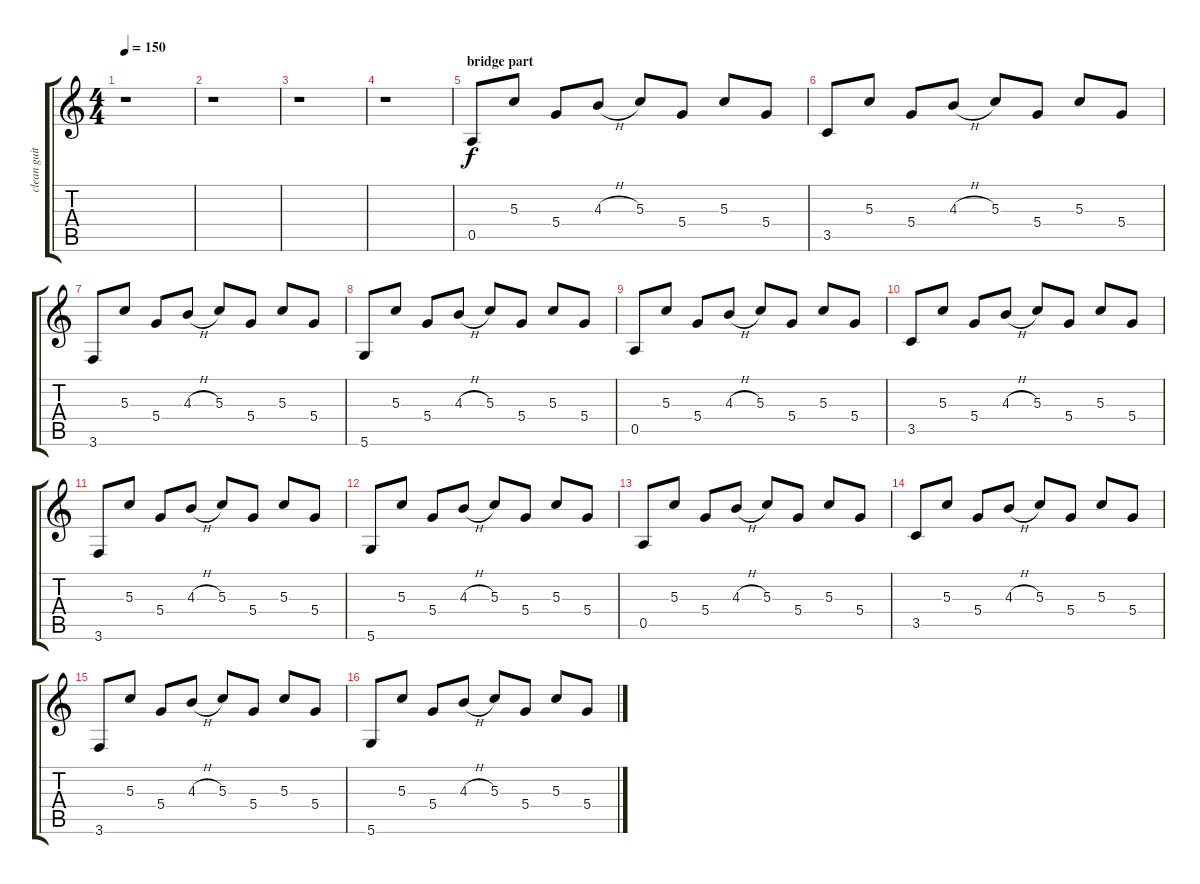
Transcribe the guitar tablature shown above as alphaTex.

\track ("clean guitar" "clean guit") {instrument acousticguitarsteel}
\staff {score tabs}
\tuning (E4 B3 G3 D3 A2 D2) {hide}
\ts (4 4)
\tempo 150
\clef g2
\ks c
r.1{dy f} |
r.1 |
r.1 |
r.1 |
\section ("" "bridge part")
0.5.8 5.3.8 5.4.8 4.3{h}.8 5.3.8 5.4.8 5.3.8 5.4.8 |
3.5.8 5.3.8 5.4.8 4.3{h}.8 5.3.8 5.4.8 5.3.8 5.4.8 |
3.6.8 5.3.8 5.4.8 4.3{h}.8 5.3.8 5.4.8 5.3.8 5.4.8 |
5.6.8 5.3.8 5.4.8 4.3{h}.8 5.3.8 5.4.8 5.3.8 5.4.8 |
0.5.8 5.3.8 5.4.8 4.3{h}.8 5.3.8 5.4.8 5.3.8 5.4.8 |
3.5.8 5.3.8 5.4.8 4.3{h}.8 5.3.8 5.4.8 5.3.8 5.4.8 |
3.6.8 5.3.8 5.4.8 4.3{h}.8 5.3.8 5.4.8 5.3.8 5.4.8 |
5.6.8 5.3.8 5.4.8 4.3{h}.8 5.3.8 5.4.8 5.3.8 5.4.8 |
0.5.8 5.3.8 5.4.8 4.3{h}.8 5.3.8 5.4.8 5.3.8 5.4.8 |
3.5.8 5.3.8 5.4.8 4.3{h}.8 5.3.8 5.4.8 5.3.8 5.4.8 |
3.6.8 5.3.8 5.4.8 4.3{h}.8 5.3.8 5.4.8 5.3.8 5.4.8 |
5.6.8 5.3.8 5.4.8 4.3{h}.8 5.3.8 5.4.8 5.3.8 5.4.8
